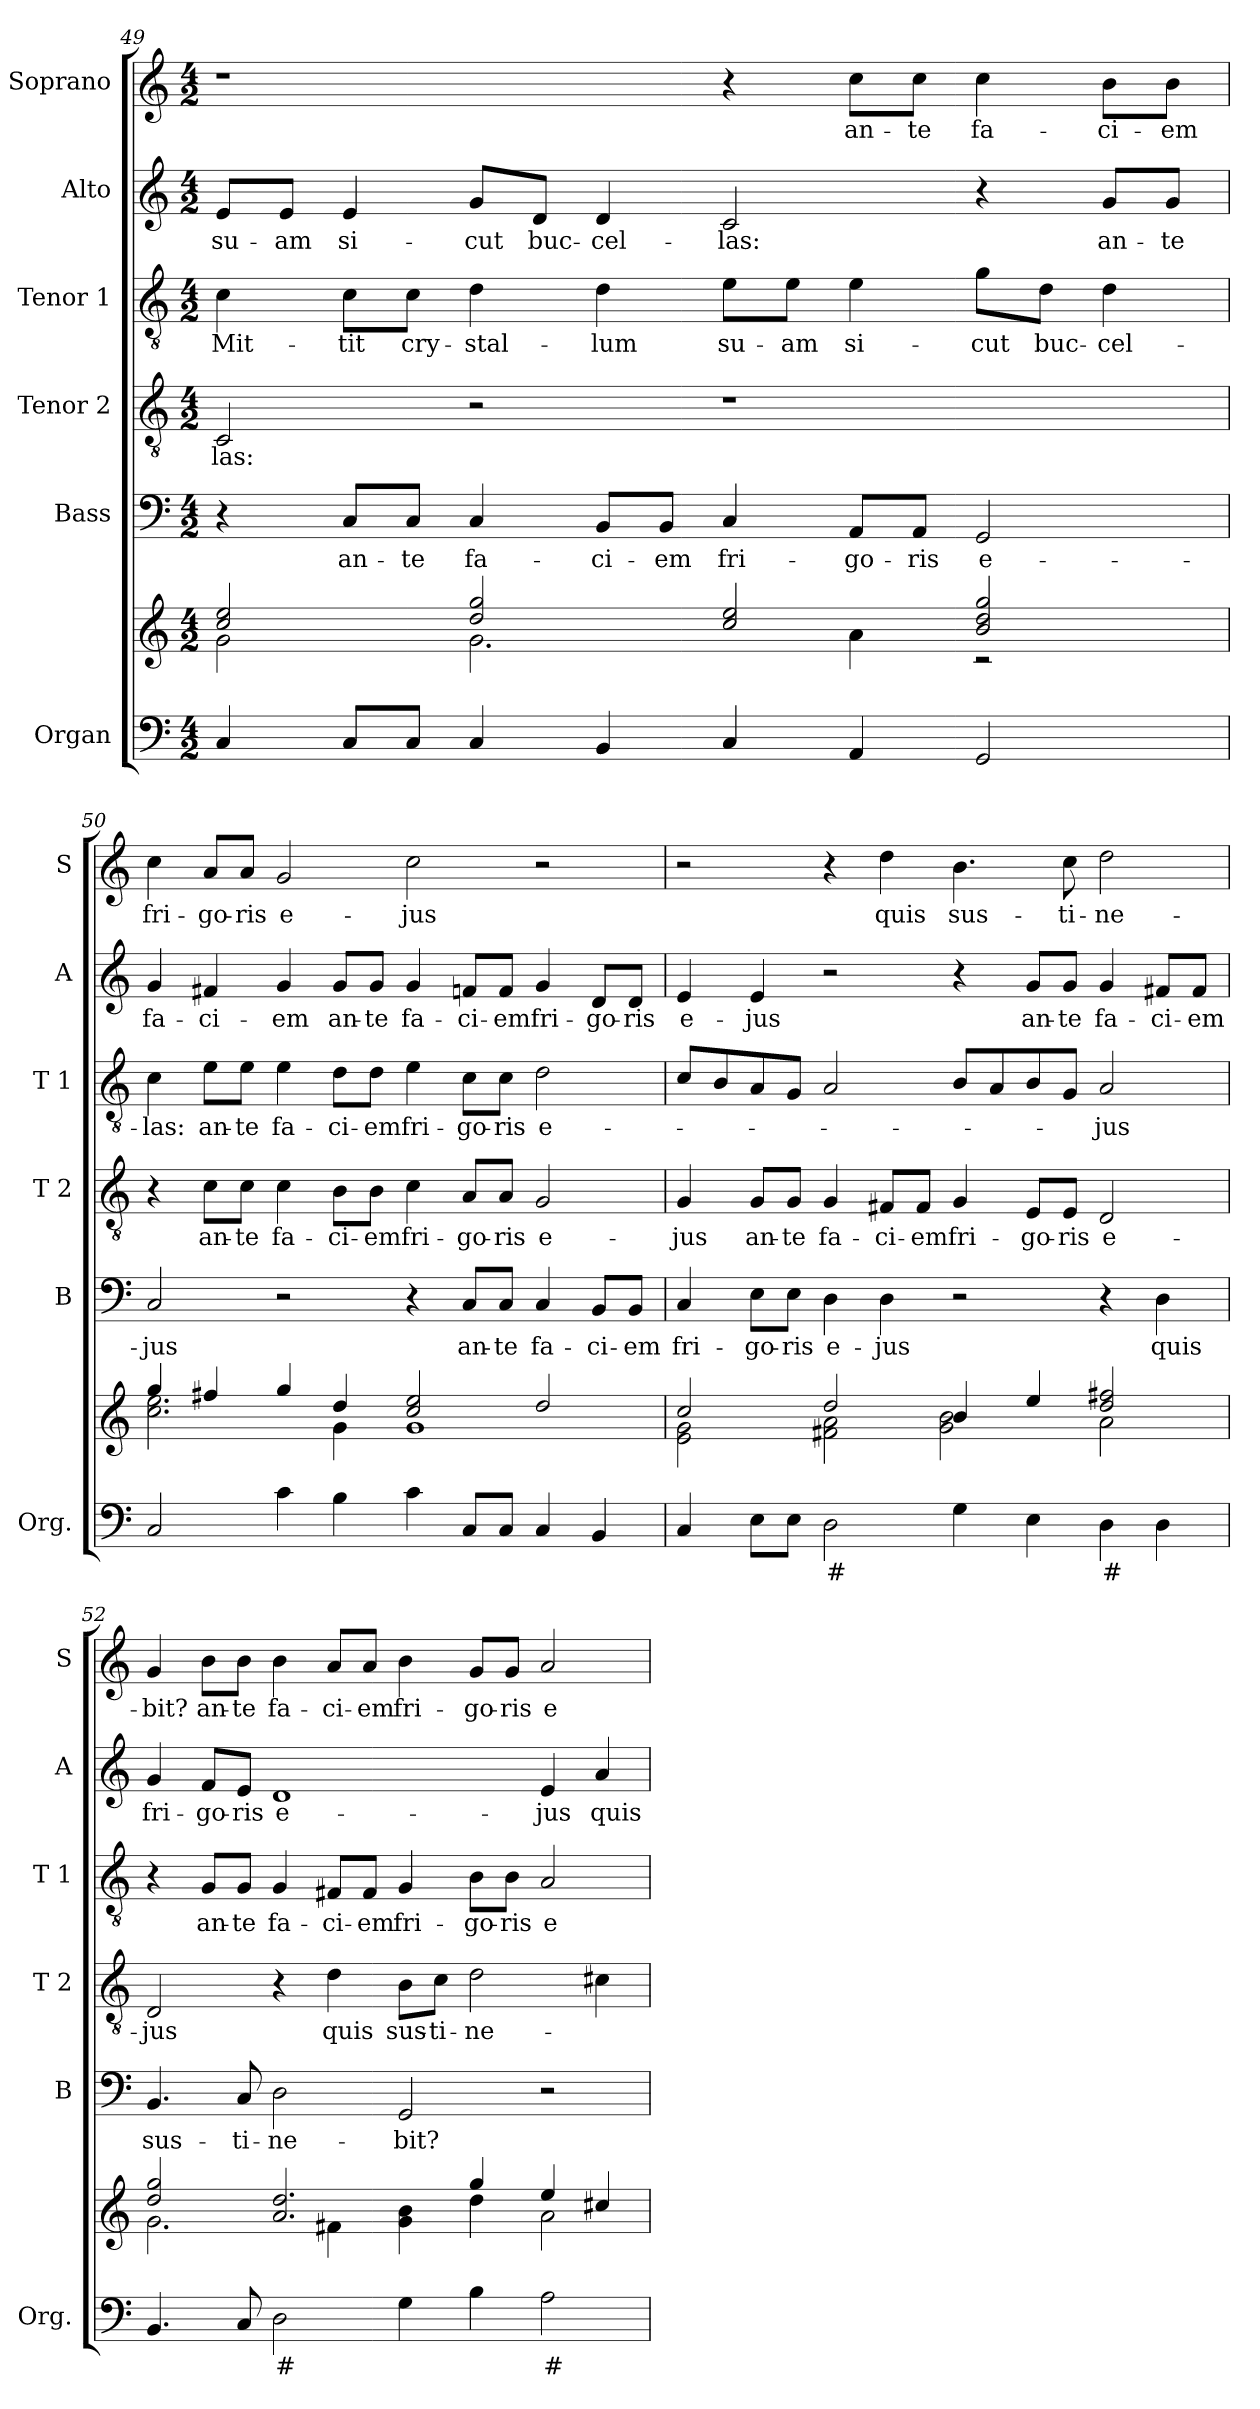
**kern	**text	**kern	**kern	**text	**kern	**text	**kern	**text	**kern	**text	**kern	**text
*part6	*part6	*part6	*part5	*part5	*part4	*part4	*part3	*part3	*part2	*part2	*part1	*part1
*staff7	*staff7	*staff6	*staff5	*staff5	*staff4	*staff4	*staff3	*staff3	*staff2	*staff2	*staff1	*staff1
*I"Organ	*	*	*I"Bass	*	*I"Tenor 2	*	*I"Tenor 1	*	*I"Alto	*	*I"Soprano	*
*I'Org.	*	*	*I'B	*	*I'T 2	*	*I'T 1	*	*I'A	*	*I'S	*
!!LO:LB:g=z
*clefF4	*	*clefG2	*clefF4	*	*clefGv2	*	*clefGv2	*	*clefG2	*	*clefG2	*
*k[]	*	*k[]	*k[]	*	*k[]	*	*k[]	*	*k[]	*	*k[]	*
*M4/2	*	*M4/2	*M4/2	*	*M4/2	*	*M4/2	*	*M4/2	*	*M4/2	*
=49	=49	=49	=49	=49	=49	=49	=49	=49	=49	=49	=49	=49
*	*	*^	*	*	*	*	*	*	*	*	*	*
!	!	!	!	!	!	!	!LO:LY:b	!	!LO:LY:b	!	!LO:LY:b	!	!
4C/	.	2cc!/ 2ee!/	2g!\	4r	.	2C/	-las:	4c\	Mit-	8e/L	su-	1r	.
!	!	!	!	!	!	!	!	!	!	!	!LO:LY:b	!	!
.	.	.	.	.	.	.	.	.	.	8e/J	-am	.	.
!	!	!	!	!	!LO:LY:b	!	!	!	!LO:LY:b	!	!LO:LY:b	!	!
8C/L	.	.	.	8C/L	an-	.	.	8c\L	-tit	4e/	si-	.	.
!	!	!	!	!	!LO:LY:b	!	!	!	!LO:LY:b	!	!	!	!
8C/J	.	.	.	8C/J	-te	.	.	8c\J	cry-	.	.	.	.
!	!	!	!	!	!LO:LY:b	!	!	!	!LO:LY:b	!	!LO:LY:b	!	!
4C/	.	2dd!/ 2gg!/	2.g!\	4C/	fa-	2r	.	4d\	-stal-	8g/L	-cut	.	.
!	!	!	!	!	!	!	!	!	!	!	!LO:LY:b	!	!
.	.	.	.	.	.	.	.	.	.	8d/J	buc-	.	.
!	!	!	!	!	!LO:LY:b	!	!	!	!LO:LY:b	!	!LO:LY:b	!	!
4BB/	.	.	.	8BB/L	-ci-	.	.	4d\	-lum	4d/	-cel-	.	.
!	!	!	!	!	!LO:LY:b	!	!	!	!	!	!	!	!
.	.	.	.	8BB/J	-em	.	.	.	.	.	.	.	.
!	!	!	!	!	!LO:LY:b	!	!	!	!LO:LY:b	!	!LO:LY:b	!	!
4C/	.	2cc!/ 2ee!/	.	4C/	fri-	1r	.	8e\L	su-	2c/	-las:	4r	.
!	!	!	!	!	!	!	!	!	!LO:LY:b	!	!	!	!
.	.	.	.	.	.	.	.	8e\J	-am	.	.	.	.
!	!	!	!	!	!LO:LY:b	!	!	!	!LO:LY:b	!	!	!	!LO:LY:b
4AA/	.	.	4a!\	8AA/L	-go-	.	.	4e\	si-	.	.	8cc\L	an-
!	!	!	!	!	!LO:LY:b	!	!	!	!	!	!	!	!LO:LY:b
.	.	.	.	8AA/J	-ris	.	.	.	.	.	.	8cc\J	-te
!	!	!	!	!	!LO:LY:b	!	!	!	!LO:LY:b	!	!	!	!LO:LY:b
2GG/	.	2b!/ 2dd!/ 2gg!/	2rc	2GG/	e-	.	.	8g\L	-cut	4r	.	4cc\	fa-
!	!	!	!	!	!	!	!	!	!LO:LY:b	!	!	!	!
.	.	.	.	.	.	.	.	8d\J	buc-	.	.	.	.
!	!	!	!	!	!	!	!	!	!LO:LY:b	!	!LO:LY:b	!	!LO:LY:b
.	.	.	.	.	.	.	.	4d\	-cel-	8g/L	an-	8b\L	-ci-
!	!	!	!	!	!	!	!	!	!	!	!LO:LY:b	!	!LO:LY:b
.	.	.	.	.	.	.	.	.	.	8g/J	-te	8b\J	-em
=50	=50	=50	=50	=50	=50	=50	=50	=50	=50	=50	=50	=50	=50
!	!	!	!	!	!LO:LY:b	!	!	!	!LO:LY:b	!	!LO:LY:b	!	!LO:LY:b
2C/	.	4gg!/	2.cc!\ 2.ee!\	2C/	-jus	4r	.	4c\	-las:	4g/	fa-	4cc\	fri-
!	!	!	!	!	!	!	!LO:LY:b	!	!LO:LY:b	!	!LO:LY:b	!	!LO:LY:b
.	.	4ff#X!/	.	.	.	8c\L	an-	8e\L	an-	4f#X/	-ci-	8a/L	-go-
!	!	!	!	!	!	!	!LO:LY:b	!	!LO:LY:b	!	!	!	!LO:LY:b
.	.	.	.	.	.	8c\J	-te	8e\J	-te	.	.	8a/J	-ris
!	!	!	!	!	!	!	!LO:LY:b	!	!LO:LY:b	!	!LO:LY:b	!	!LO:LY:b
4c\	.	4gg!/	.	2r	.	4c\	fa-	4e\	fa-	4g/	-em	2g/	e-
!	!	!	!	!	!	!	!LO:LY:b	!	!LO:LY:b	!	!LO:LY:b	!	!
4B\	.	4dd!/	4g!\	.	.	8B\L	-ci-	8d\L	-ci-	8g/L	an-	.	.
!	!	!	!	!	!	!	!LO:LY:b	!	!LO:LY:b	!	!LO:LY:b	!	!
.	.	.	.	.	.	8B\J	-em	8d\J	-em	8g/J	-te	.	.
!	!	!	!	!	!	!	!LO:LY:b	!	!LO:LY:b	!	!LO:LY:b	!	!LO:LY:b
4c\	.	2cc!/ 2ee!/	1g!	4r	.	4c\	fri-	4e\	fri-	4g/	fa-	2cc\	-jus
!	!	!	!	!	!LO:LY:b	!	!LO:LY:b	!	!LO:LY:b	!	!LO:LY:b	!	!
8C/L	.	.	.	8C/L	an-	8A/L	-go-	8c\L	-go-	8fn/L	-ci-	.	.
!	!	!	!	!	!LO:LY:b	!	!LO:LY:b	!	!LO:LY:b	!	!LO:LY:b	!	!
8C/J	.	.	.	8C/J	-te	8A/J	-ris	8c\J	-ris	8f/J	-em	.	.
!	!	!	!	!	!LO:LY:b	!	!LO:LY:b	!	!LO:LY:b	!	!LO:LY:b	!	!
4C/	.	2dd!/	.	4C/	fa-	2G/	e-	2d\	e-	4g/	fri-	2r	.
!	!	!	!	!	!LO:LY:b	!	!	!	!	!	!LO:LY:b	!	!
4BB/	.	.	.	8BB/L	-ci-	.	.	.	.	8d/L	-go-	.	.
!	!	!	!	!	!LO:LY:b	!	!	!	!	!	!LO:LY:b	!	!
.	.	.	.	8BB/J	-em	.	.	.	.	8d/J	-ris	.	.
!!LO:PB:g=z
=51	=51	=51	=51	=51	=51	=51	=51	=51	=51	=51	=51	=51	=51
!	!	!	!	!	!LO:LY:b	!	!LO:LY:b	!	!	!	!LO:LY:b	!	!
4C/	.	2cc!/	2e!\ 2g!\	4C/	fri-	4G/	-jus	8c/L	.	4e/	e-	2r	.
.	.	.	.	.	.	.	.	8B/	.	.	.	.	.
!	!	!	!	!	!LO:LY:b	!	!LO:LY:b	!	!	!	!LO:LY:b	!	!
8E\L	.	.	.	8E\L	-go-	8G/L	an-	8A/	.	4e/	-jus	.	.
!	!	!	!	!	!LO:LY:b	!	!LO:LY:b	!	!	!	!	!	!
8E\J	.	.	.	8E\J	-ris	8G/J	-te	8G/J	.	.	.	.	.
!	!LO:LY:b	!	!	!	!LO:LY:b	!	!LO:LY:b	!	!	!	!	!	!
2D\	#	2dd!/	2f#X!\ 2a!\	4D\	e-	4G/	fa-	2A/	.	2r	.	4r	.
!	!	!	!	!	!LO:LY:b	!	!LO:LY:b	!	!	!	!	!	!LO:LY:b
.	.	.	.	4D\	-jus	8F#X/L	-ci-	.	.	.	.	4dd\	quis
!	!	!	!	!	!	!	!LO:LY:b	!	!	!	!	!	!
.	.	.	.	.	.	8F#/J	-em	.	.	.	.	.	.
!	!	!	!	!	!	!	!LO:LY:b	!	!	!	!	!	!LO:LY:b
4G\	.	4b!/	2g!\ 2b!\	2r	.	4G/	fri-	8B/L	.	4r	.	4.b\	sus-
.	.	.	.	.	.	.	.	8A/	.	.	.	.	.
!	!	!	!	!	!	!	!LO:LY:b	!	!	!	!LO:LY:b	!	!
4E\	.	4ee!/	.	.	.	8E/L	-go-	8B/	.	8g/L	an-	.	.
!	!	!	!	!	!	!	!LO:LY:b	!	!	!	!LO:LY:b	!	!LO:LY:b
.	.	.	.	.	.	8E/J	-ris	8G/J	.	8g/J	-te	8cc\	-ti-
!	!LO:LY:b	!	!	!	!	!	!LO:LY:b	!	!LO:LY:b	!	!LO:LY:b	!	!LO:LY:b
4D\	#	2dd!/ 2ff#X!/	2a!\	4r	.	2D/	e-	2A/	-jus	4g/	fa-	2dd\	-ne-
!	!	!	!	!	!LO:LY:b	!	!	!	!	!	!LO:LY:b	!	!
4D\	.	.	.	4D\	quis	.	.	.	.	8f#X/L	-ci-	.	.
!	!	!	!	!	!	!	!	!	!	!	!LO:LY:b	!	!
.	.	.	.	.	.	.	.	.	.	8f#/J	-em	.	.
=52	=52	=52	=52	=52	=52	=52	=52	=52	=52	=52	=52	=52	=52
!	!	!	!	!	!LO:LY:b	!	!LO:LY:b	!	!	!	!LO:LY:b	!	!LO:LY:b
4.BB/	.	2dd!/ 2gg!/	2.g!\	4.BB/	sus-	2D/	-jus	4r	.	4g/	fri-	4g/	-bit?
!	!	!	!	!	!	!	!	!	!LO:LY:b	!	!LO:LY:b	!	!LO:LY:b
.	.	.	.	.	.	.	.	8G/L	an-	8f/L	-go-	8b\L	an-
!	!	!	!	!	!LO:LY:b	!	!	!	!LO:LY:b	!	!LO:LY:b	!	!LO:LY:b
8C/	.	.	.	8C/	-ti-	.	.	8G/J	-te	8e/J	-ris	8b\J	-te
!	!LO:LY:b	!	!	!	!LO:LY:b	!	!	!	!LO:LY:b	!	!LO:LY:b	!	!LO:LY:b
2D\	#	2.a!/ 2.dd!/	.	2D\	-ne-	4r	.	4G/	fa-	1d	e-	4b\	fa-
!	!	!	!	!	!	!	!LO:LY:b	!	!LO:LY:b	!	!	!	!LO:LY:b
.	.	.	4f#X!\	.	.	4d\	quis	8F#X/L	-ci-	.	.	8a/L	-ci-
!	!	!	!	!	!	!	!	!	!LO:LY:b	!	!	!	!LO:LY:b
.	.	.	.	.	.	.	.	8F#/J	-em	.	.	8a/J	-em
!	!	!	!	!	!LO:LY:b	!	!LO:LY:b	!	!LO:LY:b	!	!	!	!LO:LY:b
4G\	.	.	4g!\ 4b!\	2GG/	-bit?	8B\L	sus-	4G/	fri-	.	.	4b\	fri-
!	!	!	!	!	!	!	!LO:LY:b	!	!	!	!	!	!
.	.	.	.	.	.	8c\J	-ti-	.	.	.	.	.	.
!	!	!	!	!	!	!	!LO:LY:b	!	!LO:LY:b	!	!	!	!LO:LY:b
4B\	.	4gg!/	4dd!\	.	.	2d\	-ne-	8B\L	-go-	.	.	8g/L	-go-
!	!	!	!	!	!	!	!	!	!LO:LY:b	!	!	!	!LO:LY:b
.	.	.	.	.	.	.	.	8B\J	-ris	.	.	8g/J	-ris
!	!LO:LY:b	!	!	!	!	!	!	!	!LO:LY:b	!	!LO:LY:b	!	!LO:LY:b
2A\	#	4ee!/	2a!\	2r	.	.	.	2A/	e-	4e/	-jus	2a/	e-
!	!	!	!	!	!	!	!	!	!	!	!LO:LY:b	!	!
.	.	4cc#X!/	.	.	.	4c#X\	.	.	.	4a/	quis	.	.
*	*	*v	*v	*	*	*	*	*	*	*	*	*	*
=	=	=	=	=	=	=	=	=	=	=	=	=
*-	*-	*-	*-	*-	*-	*-	*-	*-	*-	*-	*-	*-
